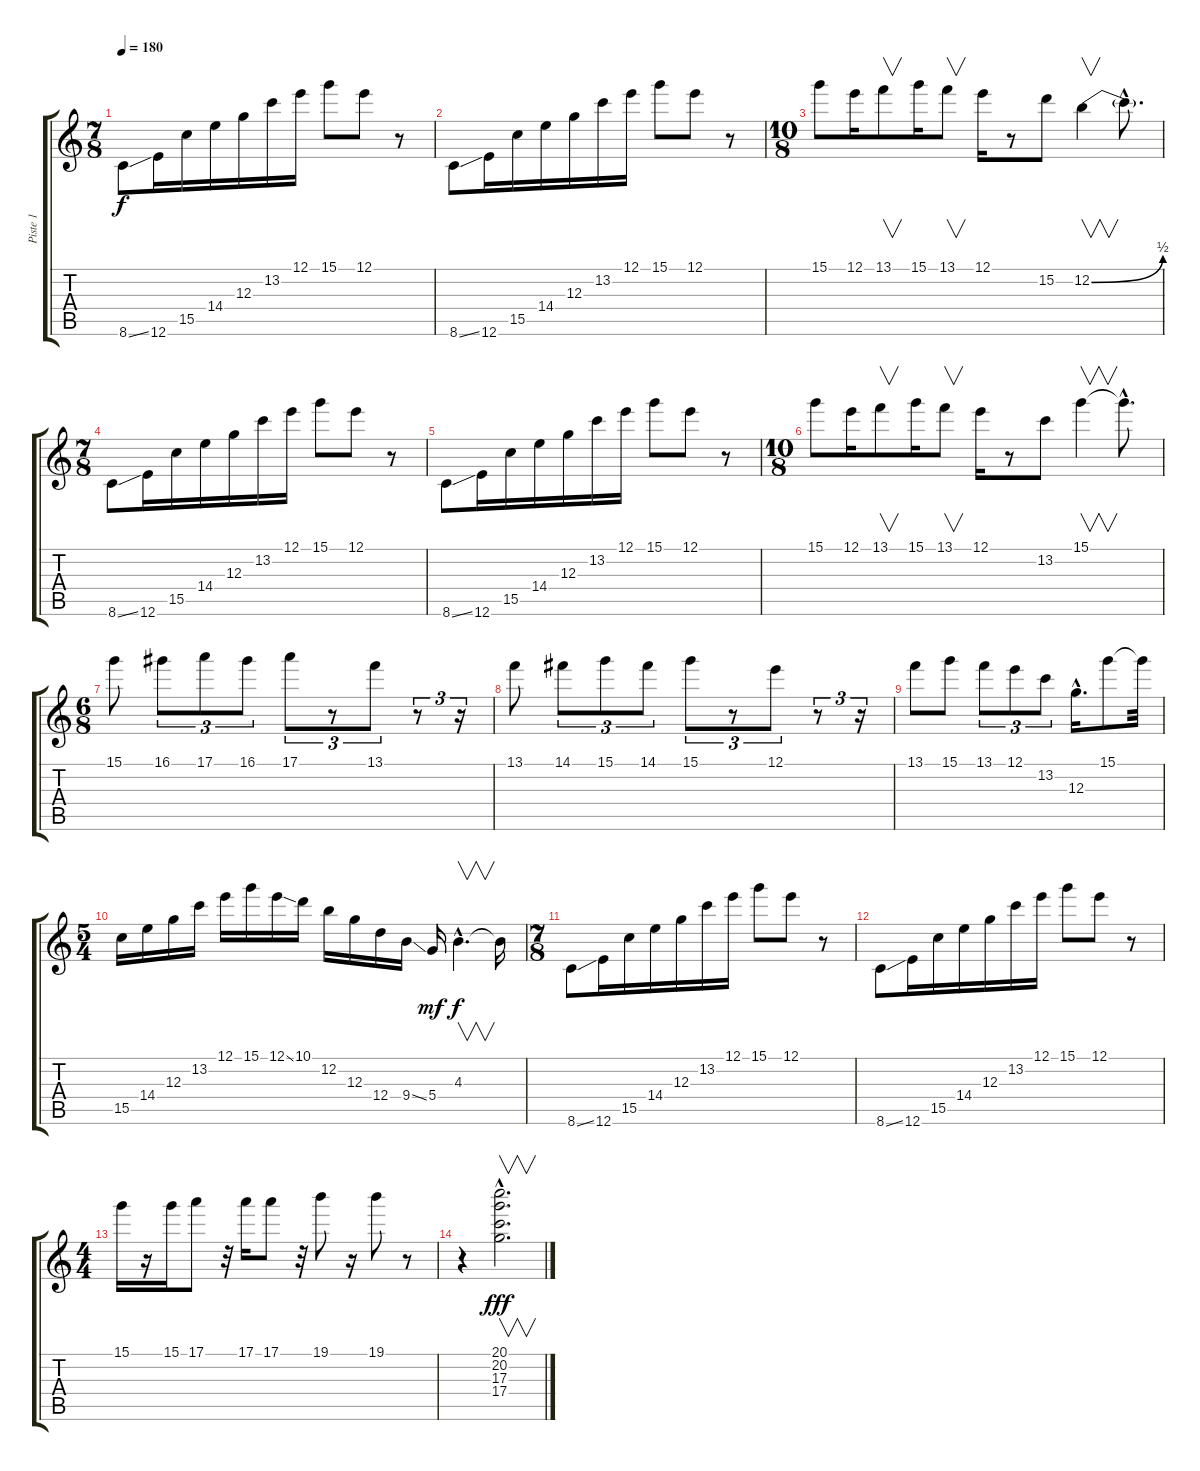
\track ("Piste 1" "Piste 1") {instrument distortionguitar}
\staff {score tabs}
\tuning (E4 B3 G3 D3 A2 E2) {hide}
\ts (7 8)
\tempo 180
\clef g2
\ks c
8.6{ss}.8{dy f instrument distortionguitar} 12.6.16 15.5.16 14.4.16 12.3.16 13.2.16 12.1.16 15.1.8 12.1.8 r.8 |
8.6{ss}.8 12.6.16 15.5.16 14.4.16 12.3.16 13.2.16 12.1.16 15.1.8 12.1.8 r.8 |
\ts (10 8)
15.1.8 12.1.16 13.1.8{v} 15.1.16 13.1.8{v} 12.1.16 r.8 15.2.8 12.2{be (bend 0 0 60 2)}.4{v} 12.2{hac t}.8{d} |
\ts (7 8)
8.6{ss}.8 12.6.16 15.5.16 14.4.16 12.3.16 13.2.16 12.1.16 15.1.8 12.1.8 r.8 |
8.6{ss}.8 12.6.16 15.5.16 14.4.16 12.3.16 13.2.16 12.1.16 15.1.8 12.1.8 r.8 |
\ts (10 8)
15.1.8 12.1.16 13.1.8{v} 15.1.16 13.1.8{v} 12.1.16 r.8 13.2.8 15.1.4{v} 15.1{hac t}.8{d} |
\ts (6 8)
15.1.8 16.1.8{tu (3 2)} 17.1.8{tu (3 2)} 16.1.8{tu (3 2)} 17.1.8{tu (3 2)} r.8{tu (3 2)} 13.1.8{tu (3 2)} r.8{tu (3 2)} r.16{tu (3 2)} |
13.1.8 14.1.8{tu (3 2)} 15.1.8{tu (3 2)} 14.1.8{tu (3 2)} 15.1.8{tu (3 2)} r.8{tu (3 2)} 12.1.8{tu (3 2)} r.8{tu (3 2)} r.16{tu (3 2)} |
13.1.8 15.1.8 13.1.8{tu (3 2)} 12.1.8{tu (3 2)} 13.2.8{tu (3 2)} 12.3{hac}.16{d} 15.1.8 15.1{t}.32 |
\ts (5 4)
15.5.16 14.4.16 12.3.16 13.2.16 12.1.16 15.1.16 12.1{ss}.16 10.1.16 12.2.16 12.3.16 12.4.16 9.4{ss}.16 5.4.16{dy mf} 4.3{hac}.4{v d dy f} 4.3{t}.16 |
\ts (7 8)
8.6{ss}.8 12.6.16 15.5.16 14.4.16 12.3.16 13.2.16 12.1.16 15.1.8 12.1.8 r.8 |
8.6{ss}.8 12.6.16 15.5.16 14.4.16 12.3.16 13.2.16 12.1.16 15.1.8 12.1.8 r.8 |
\ts (4 4)
15.1.16 r.16 15.1.16 17.1.8 r.32 17.1.16 17.1.8 r.32 19.1.8 r.16 19.1.8 r.8 |
r.4 (20.1{hac} 20.2{hac} 17.3{hac} 17.4{hac}).2{v d dy fff}
